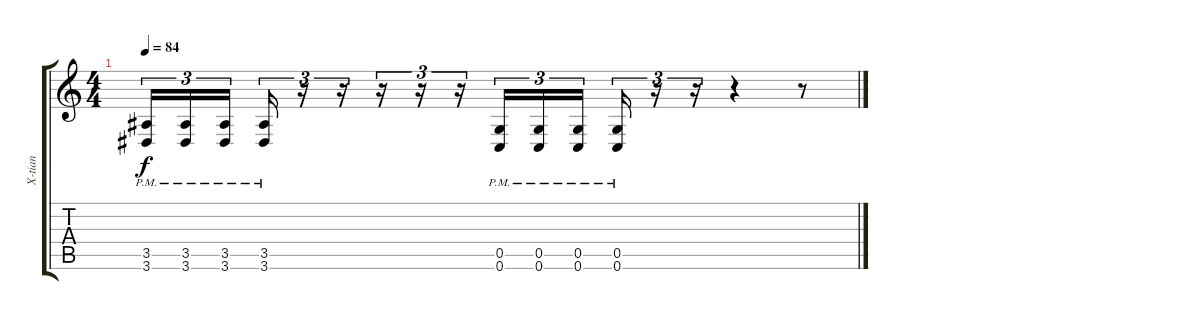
\track ("X-tian" "X-tian") {instrument distortionguitar}
\staff {score tabs}
\tuning (D4 A3 F3 C3 G2 C2) {hide}
\ts (4 4)
\tempo 84
\clef g2
\ks c
(3.5{pm} 3.6{pm}).16{tu (3 2) dy f} (3.5{pm} 3.6{pm}).16{tu (3 2)} (3.5{pm} 3.6{pm}).16{tu (3 2) beam splitsecondary} (3.5{pm} 3.6{pm}).16{tu (3 2)} r.16{tu (3 2)} r.16{tu (3 2)} r.16{tu (3 2)} r.16{tu (3 2)} r.16{tu (3 2)} (0.5{pm} 0.6{pm}).16{tu (3 2)} (0.5{pm} 0.6{pm}).16{tu (3 2)} (0.5{pm} 0.6{pm}).16{tu (3 2)} (0.5{pm} 0.6{pm}).16{tu (3 2)} r.16{tu (3 2)} r.16{tu (3 2)} r.4 r.8
